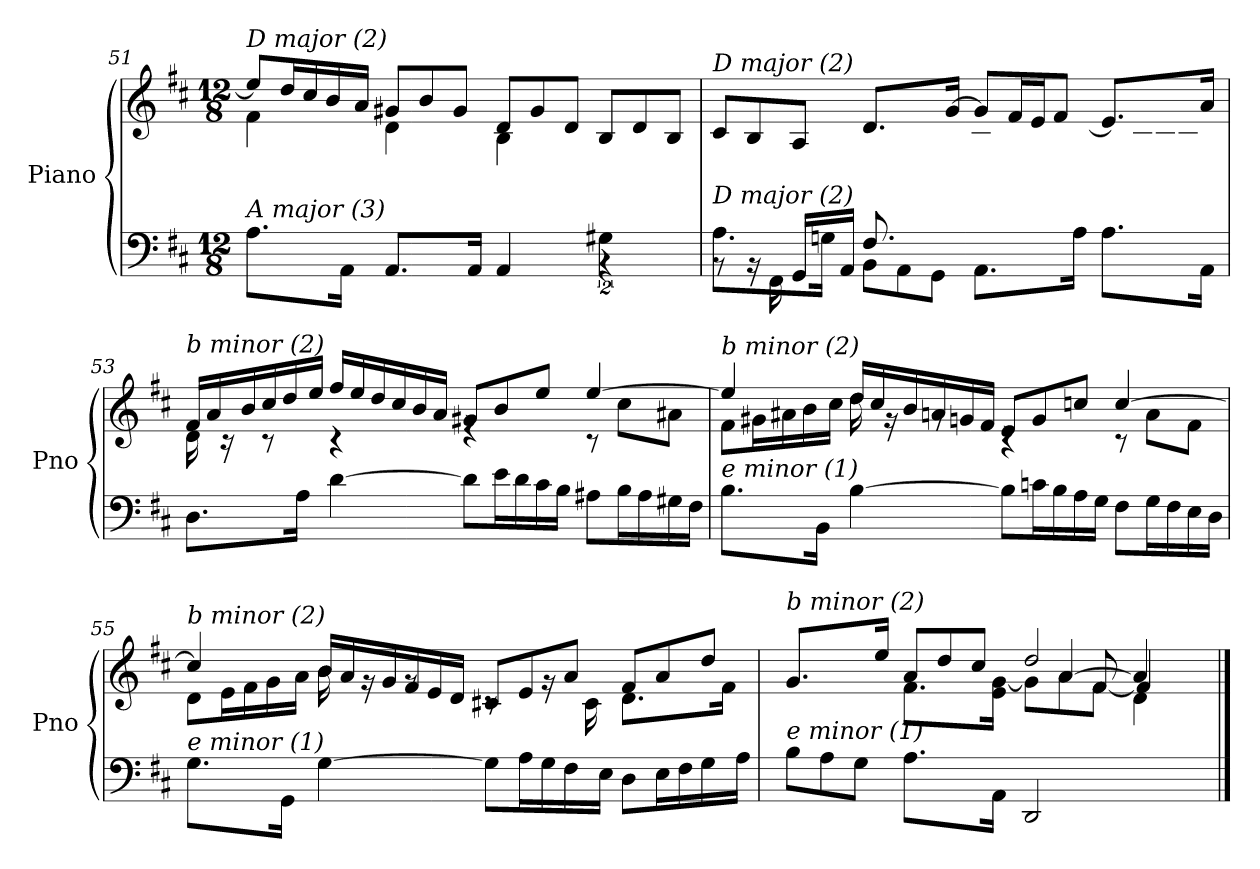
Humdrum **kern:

**kern	**kern
*part1	*part1
*staff2	*staff1
*I"Piano	*
*I'Pno	*
!!LO:PB:g=z
*clefF4	*clefG2
*k[f#c#]	*k[f#c#]
*D:	*D:
*M12/8	*M12/8
=51	=51
*^	*^
*	*Xtuplet	*	*Xtuplet
!	!	!LO:TX:i:t=D major (2)	!
!LO:TX:i:t=A major (3)	!	!	!
1ryy	16%3.A\L	8ee/L]	8%3f#\
.	.	16dd/L	.
.	.	16cc#/	.
.	.	16b/	.
.	32%3AA\Jk	.	.
.	.	16a/JJ	.
.	16%3.AA/L	8g#X/L	8%3d\
.	.	8b/	.
.	.	8g#/J	.
.	32%3AA/Jk	.	.
.	8%3AA/	8d/L	8%3B\
.	.	8g#/	.
8ryy	.	8d/J	.
8%3G#X\	8%3rBB	8B/L	4.ryy
.	.	8d/	.
.	.	8B/J	.
=52	=52	=52	=52
!	!	!LO:TX:i:t=D major (2)	!
!LO:TX:i:t=D major (2)	!	!	!
16%3.A\L	8rBB	8c#/L	2ryy
.	16rBB	8B/	.
.	16FF#\	.	.
.	16GG/LL	8A/J	.
32%3Gn\Jk	.	.	.
.	16AA/JJ	.	.
16%3.F#/L	8BB\L	16%3.d/L	.
.	8AA\	.	8ryy
.	8GG\J	.	32ryy
4...ryy	.	[32%3g/Jk	32%3e\Jk
.	16%3.AA\L	8g/L]	16%3.c#\L
.	.	16f#/L	.
.	.	16e/J	.
.	.	8f#/J	.
.	32%3A\Jk	.	[32%3d\Jk
4.ryy	16%3.A\L	16%3.e/L	8d\L]
.	.	.	16c#\L
.	.	.	16B\J
.	.	.	8c#\J
.	32%3AA\Jk	32%3a/Jk	.
!!LO:LB:g=z	!!
=53	=53	=53	=53
!	!	!LO:TX:i:t=b minor (2)	!
!LO:TX:i:t=b minor (2)	!	!	!
*v	*v	*	*
16%3.D\L	16f#/LL	32%3d\
.	16a/	.
.	.	32%3rc
.	16b/	.
.	16cc#/	16%3rc
.	16dd/	.
32%3A\Jk	.	.
.	16ee/JJ	.
[8%3d\	16ff#/LL	8%3rc
.	16ee/	.
.	16dd/	.
.	16cc#/	.
.	16b/	.
.	16a/JJ	.
8d\L]	8g#X/L	8%3re
16e\L	8b/	.
16d\	.	.
16c#\	8ee/J	.
16B\JJ	.	.
8A#X\L	[8%3ee/	8rc
16B\L	.	8cc#\L
16A#\	.	.
16G#X\	.	8a#X\J
16F#\JJ	.	.
!!LO:LB:g=z	!!
=54	=54	=54
!	!LO:TX:i:t=b minor (2)	!
!LO:TX:i:t=e minor (1)	!	!
16%3.B\L	8%3ee/]	8f#\L
.	.	16g#X\L
.	.	16a#X\
.	.	16b\
32%3BB\Jk	.	.
.	.	16cc#\JJ
[8%3B\	16dd/LL	32%3dd\
.	16cc#/	.
.	.	32%3rg
.	16b/	.
.	16an/	16%3rg
.	16gn/	.
.	16f#/JJ	.
8B\L]	8e/L	8%3rc
16cn\L	8g/	.
16B\	.	.
16A\	8ccn/J	.
16G\JJ	.	.
8F#\L	[8%3cc/	8rc
16G\L	.	8a\L
16F#\	.	.
16E\	.	8f#\J
16D\JJ	.	.
!!LO:LB:g=z	!!
=55	=55	=55
!	!LO:TX:i:t=b minor (2)	!
!LO:TX:i:t=e minor (1)	!	!
16%3.G\L	8%3cc/]	8d\L
.	.	16e\L
.	.	16f#\
.	.	16g\
32%3GG\Jk	.	.
.	.	16a\JJ
[8%3G\	16b/LL	32%3b\
.	16a/	.
.	.	32%3rg
.	16g/	.
.	16f#/	16%3rg
.	16e/	.
.	16d/JJ	.
8G\L]	8c#X/L	16%3rc
16A\L	8e/	.
16G\	.	32%3rg
16F#\	8a/J	.
.	.	32%3c#\
16E\JJ	.	.
8D\L	8f#/L	16%3.d\L
16E\L	8a/	.
16F#\	.	.
16G\	8dd/J	.
.	.	32%3f#\Jk
16A\JJ	.	.
=56	=56	=56
*^	*^	*
*	*^	*	*	*^
!	!	!	!LO:TX:i:t=b minor (2)	!	!	!
!LO:TX:i:t=e minor (1)	!	!	!	!	!	!
2..ryy	1ryy	8B\L	16%3.g/L	8g\Lyy	2..ryy	1ryy
.	.	8A\	.	8a\	.	.
.	.	8G\J	.	8b\J	.	.
.	.	.	32%3ee/Jk	.	.	.
.	.	16%3.A\L	8a/L	16%3.f#\L	.	.
.	.	.	8dd/	.	.	.
.	.	.	8cc#/J	.	.	.
.	.	32%3AA\Jk	.	32%3e\ [32%3g\Jk	.	.
.	.	4%3DD/	4%3dd/	8g\L]	.	.
2ryy	.	.	.	8a\	[4a/	.
.	2ryy	.	.	8f#\J	.	[8f#/
.	.	.	.	8%3d\	8%3a/]	8%3f#/]
8ryy	.	.	.	.	.	.
*v	*v	*v	*	*	*	*
*	*v	*v	*v	*v
==	==
*-	*-
